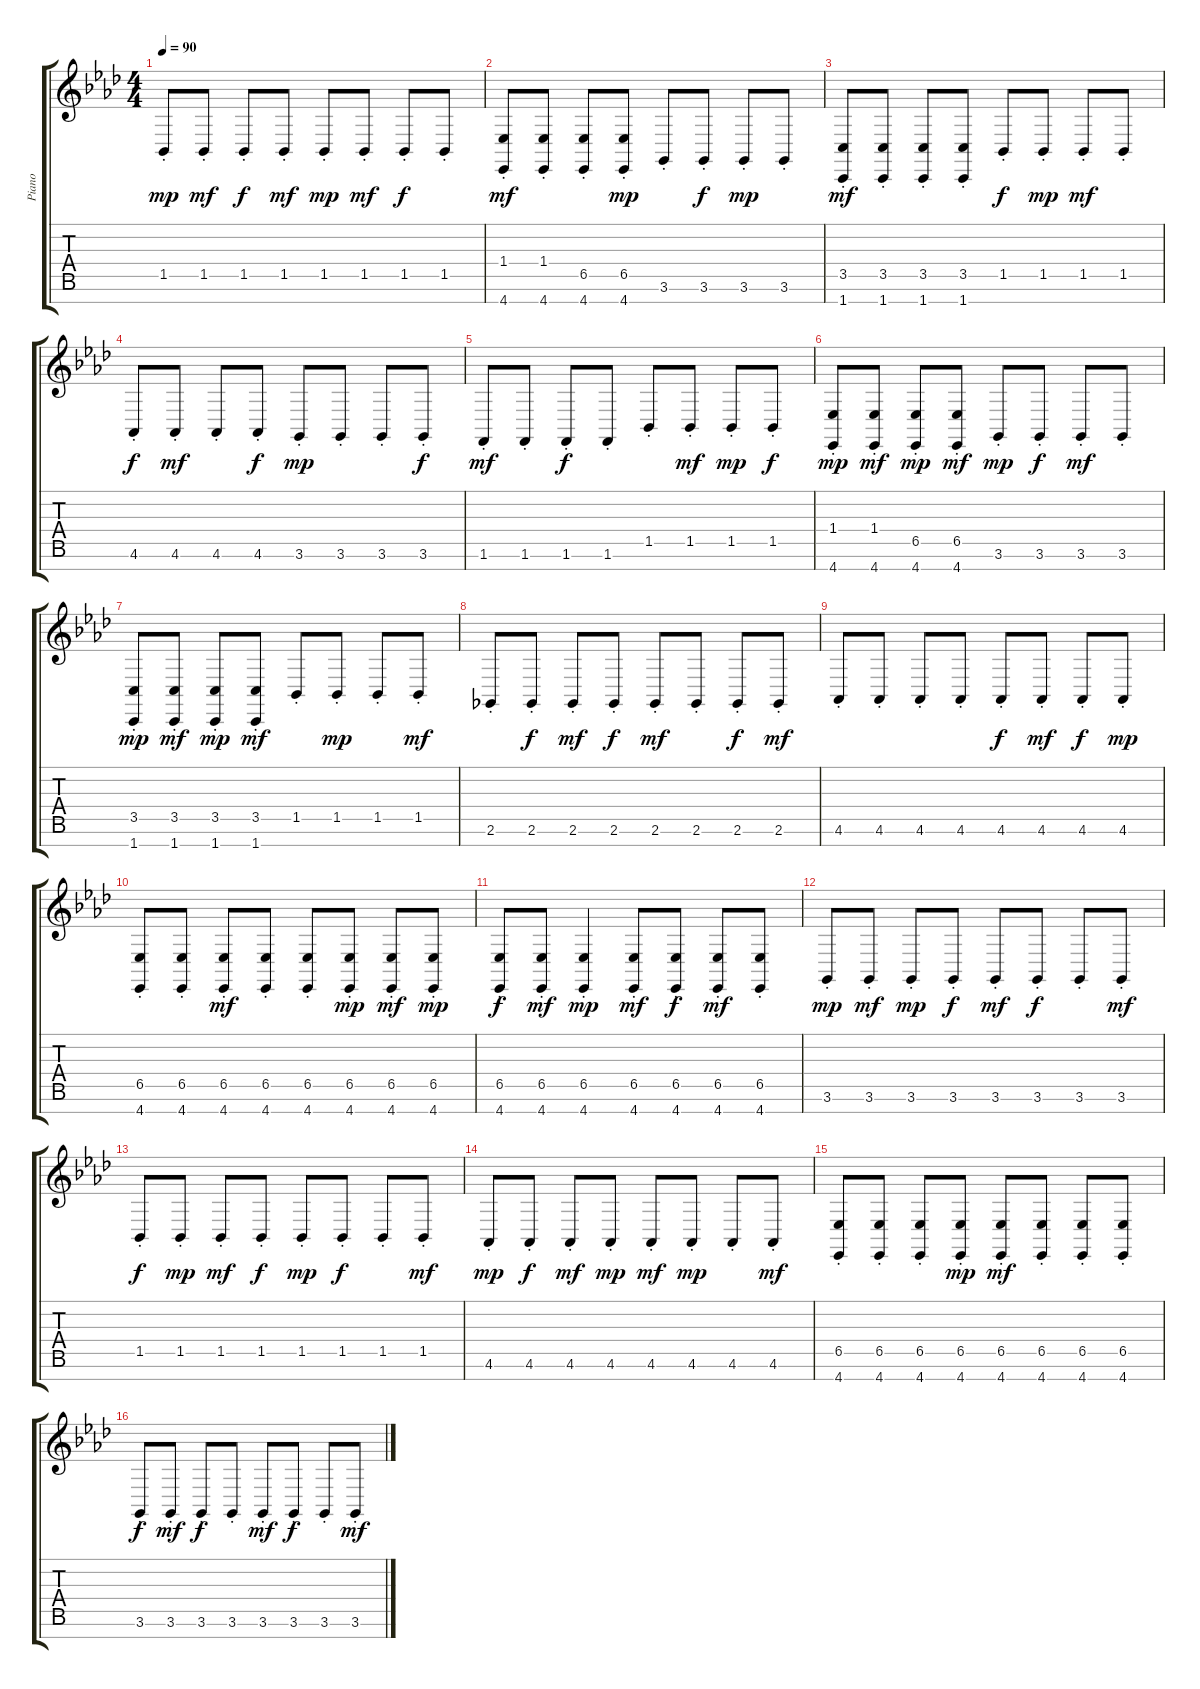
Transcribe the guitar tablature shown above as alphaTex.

\track ("Piano" "Piano") {instrument brightacousticpiano}
\staff {score tabs}
\tuning (E4 B3 G3 D3 A2 E2 B1) {hide}
\ts (4 4)
\tempo 90
\clef g2
\ks ab
1.5{st}.8{dy mp} 1.5{st}.8{dy mf} 1.5{st}.8{dy f} 1.5{st}.8{dy mf} 1.5{st}.8{dy mp} 1.5{st}.8{dy mf} 1.5{st}.8{dy f} 1.5{st}.8 |
(1.4{st} 4.7{st}).8{dy mf} (1.4{st} 4.7{st}).8 (6.5{st} 4.7{st}).8 (6.5{st} 4.7{st}).8{dy mp} 3.6{st}.8 3.6{st}.8{dy f} 3.6{st}.8{dy mp} 3.6{st}.8 |
(3.5{st} 1.7{st}).8{dy mf} (3.5{st} 1.7{st}).8 (3.5{st} 1.7{st}).8 (3.5{st} 1.7{st}).8 1.5{st}.8{dy f} 1.5{st}.8{dy mp} 1.5{st}.8{dy mf} 1.5{st}.8 |
4.6{st}.8{dy f} 4.6{st}.8{dy mf} 4.6{st}.8 4.6{st}.8{dy f} 3.6{st}.8{dy mp} 3.6{st}.8 3.6{st}.8 3.6{st}.8{dy f} |
1.6{st}.8{dy mf} 1.6{st}.8 1.6{st}.8{dy f} 1.6{st}.8 1.5{st}.8 1.5{st}.8{dy mf} 1.5{st}.8{dy mp} 1.5{st}.8{dy f} |
(1.4{st} 4.7{st}).8{dy mp} (1.4{st} 4.7{st}).8{dy mf} (6.5{st} 4.7{st}).8{dy mp} (6.5{st} 4.7{st}).8{dy mf} 3.6{st}.8{dy mp} 3.6{st}.8{dy f} 3.6{st}.8{dy mf} 3.6{st}.8 |
(3.5{st} 1.7{st}).8{dy mp} (3.5{st} 1.7{st}).8{dy mf} (3.5{st} 1.7{st}).8{dy mp} (3.5{st} 1.7{st}).8{dy mf} 1.5{st}.8 1.5{st}.8{dy mp} 1.5{st}.8 1.5{st}.8{dy mf} |
2.6{st}.8 2.6{st}.8{dy f} 2.6{st}.8{dy mf} 2.6{st}.8{dy f} 2.6{st}.8{dy mf} 2.6{st}.8 2.6{st}.8{dy f} 2.6{st}.8{dy mf} |
4.6{st}.8 4.6{st}.8 4.6{st}.8 4.6{st}.8 4.6{st}.8{dy f} 4.6{st}.8{dy mf} 4.6{st}.8{dy f} 4.6{st}.8{dy mp} |
(6.5{st} 4.7{st}).8 (6.5{st} 4.7{st}).8 (6.5{st} 4.7{st}).8{dy mf} (6.5{st} 4.7{st}).8 (6.5{st} 4.7{st}).8 (6.5{st} 4.7{st}).8{dy mp} (6.5{st} 4.7{st}).8{dy mf} (6.5{st} 4.7{st}).8{dy mp} |
(6.5{st} 4.7{st}).8{dy f} (6.5{st} 4.7{st}).8{dy mf} (6.5{st} 4.7{st}).4{dy mp} (6.5{st} 4.7{st}).8{dy mf} (6.5{st} 4.7{st}).8{dy f} (6.5{st} 4.7{st}).8{dy mf} (6.5{st} 4.7{st}).8 |
3.6{st}.8{dy mp} 3.6{st}.8{dy mf} 3.6{st}.8{dy mp} 3.6{st}.8{dy f} 3.6{st}.8{dy mf} 3.6{st}.8{dy f} 3.6{st}.8 3.6{st}.8{dy mf} |
1.5{st}.8{dy f} 1.5{st}.8{dy mp} 1.5{st}.8{dy mf} 1.5{st}.8{dy f} 1.5{st}.8{dy mp} 1.5{st}.8{dy f} 1.5{st}.8 1.5{st}.8{dy mf} |
4.6{st}.8{dy mp} 4.6{st}.8{dy f} 4.6{st}.8{dy mf} 4.6{st}.8{dy mp} 4.6{st}.8{dy mf} 4.6{st}.8{dy mp} 4.6{st}.8 4.6{st}.8{dy mf} |
(6.5{st} 4.7{st}).8 (6.5{st} 4.7{st}).8 (6.5{st} 4.7{st}).8 (6.5{st} 4.7{st}).8{dy mp} (6.5{st} 4.7{st}).8{dy mf} (6.5{st} 4.7{st}).8 (6.5{st} 4.7{st}).8 (6.5{st} 4.7{st}).8 |
3.6{st}.8{dy f} 3.6{st}.8{dy mf} 3.6{st}.8{dy f} 3.6{st}.8 3.6{st}.8{dy mf} 3.6{st}.8{dy f} 3.6{st}.8 3.6{st}.8{dy mf}
